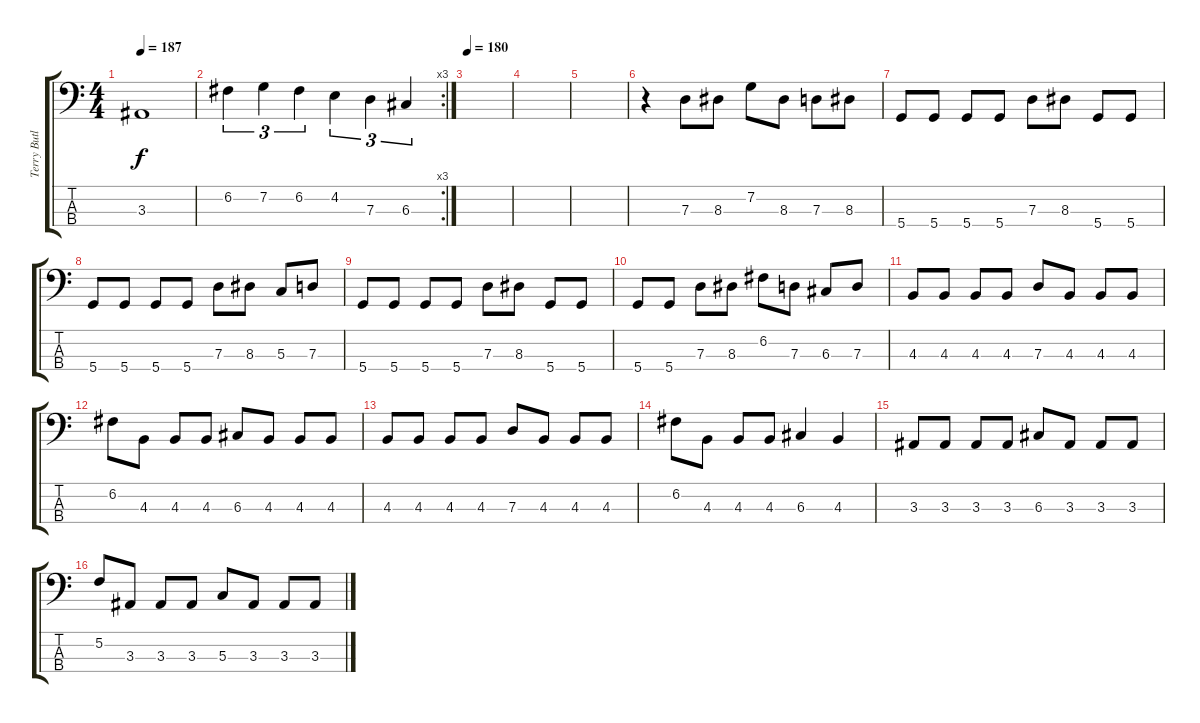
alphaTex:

\track ("Terry Butler" "Terry Butl") {instrument electricbassfinger}
\staff {score tabs}
\tuning (F2 C2 G1 D1) {hide}
\ts (4 4)
\tempo 187
\clef f4
\ks c
3.3.1{dy f} |
\rc 3
6.2.4{tu (3 2)} 7.2.4{tu (3 2)} 6.2.4{tu (3 2)} 4.2.4{tu (3 2)} 7.3.4{tu (3 2)} 6.3.4{tu (3 2)} |
\tempo 180
|
|
|
r.4 7.3.8 8.3.8 7.2.8 8.3.8 7.3.8 8.3.8 |
5.4.8 5.4.8 5.4.8 5.4.8 7.3.8 8.3.8 5.4.8 5.4.8 |
5.4.8 5.4.8 5.4.8 5.4.8 7.3.8 8.3.8 5.3.8 7.3.8 |
5.4.8 5.4.8 5.4.8 5.4.8 7.3.8 8.3.8 5.4.8 5.4.8 |
5.4.8 5.4.8 7.3.8 8.3.8 6.2.8 7.3.8 6.3.8 7.3.8 |
4.3.8 4.3.8 4.3.8 4.3.8 7.3.8 4.3.8 4.3.8 4.3.8 |
6.2.8 4.3.8 4.3.8 4.3.8 6.3.8 4.3.8 4.3.8 4.3.8 |
4.3.8 4.3.8 4.3.8 4.3.8 7.3.8 4.3.8 4.3.8 4.3.8 |
6.2.8 4.3.8 4.3.8 4.3.8 6.3.4 4.3.4 |
3.3.8 3.3.8 3.3.8 3.3.8 6.3.8 3.3.8 3.3.8 3.3.8 |
5.2.8 3.3.8 3.3.8 3.3.8 5.3.8 3.3.8 3.3.8 3.3.8
